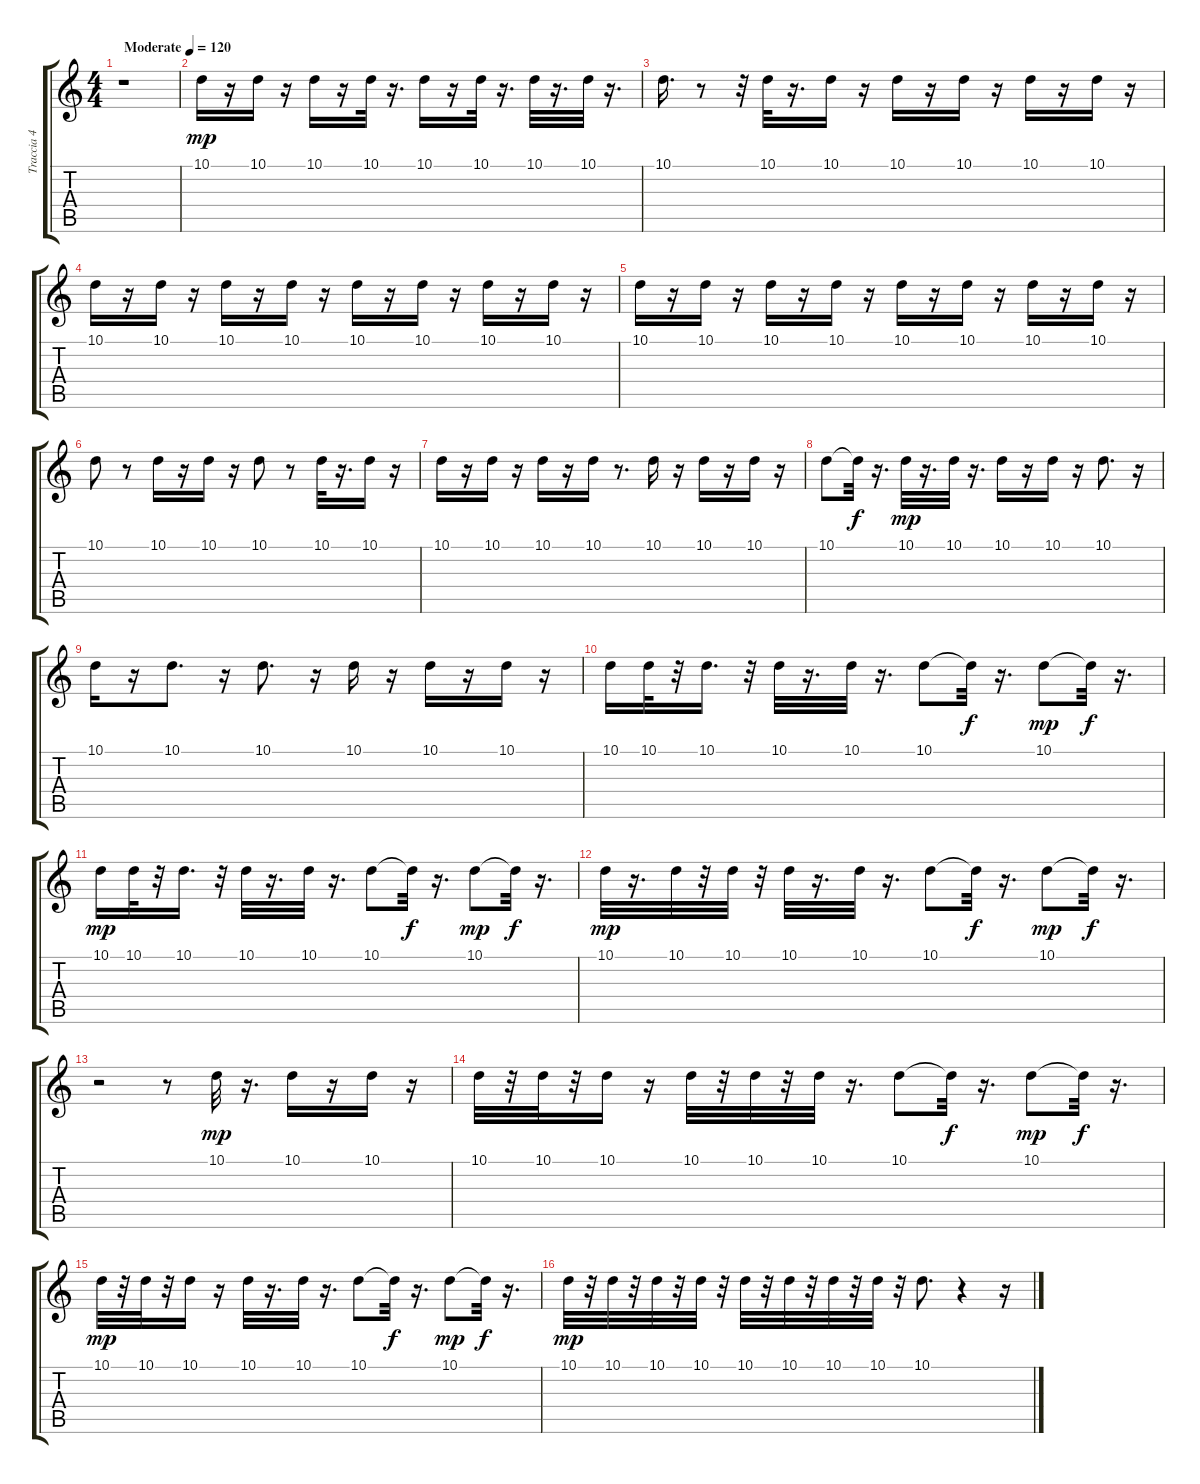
\track ("Traccia 4" "Traccia 4") {instrument brightacousticpiano}
\staff {score tabs}
\tuning (E4 B3 G3 D3 A2 E2) {hide}
\ts (4 4)
\tempo (120 "Moderate")
\clef g2
\ks c
r.1{dy mp instrument brightacousticpiano} |
10.1.16 r.16 10.1.16 r.16 10.1.16 r.16 10.1.32 r.16{d} 10.1.16 r.16 10.1.32 r.16{d} 10.1.32 r.16{d} 10.1.32 r.16{d} |
10.1.16{d} r.8 r.32 10.1.32 r.16{d} 10.1.16 r.16 10.1.16 r.16 10.1.16 r.16 10.1.16 r.16 10.1.16 r.16 |
10.1.16 r.16 10.1.16 r.16 10.1.16 r.16 10.1.16 r.16 10.1.16 r.16 10.1.16 r.16 10.1.16 r.16 10.1.16 r.16 |
10.1.16 r.16 10.1.16 r.16 10.1.16 r.16 10.1.16 r.16 10.1.16 r.16 10.1.16 r.16 10.1.16 r.16 10.1.16 r.16 |
10.1.8 r.8 10.1.16 r.16 10.1.16 r.16 10.1.8 r.8 10.1.32 r.16{d} 10.1.16 r.16 |
10.1.16 r.16 10.1.16 r.16 10.1.16 r.16 10.1.16 r.8{d} 10.1.16 r.16 10.1.16 r.16 10.1.16 r.16 |
10.1.8 10.1{t}.32{dy f} r.16{d} 10.1.32{dy mp} r.16{d} 10.1.32 r.16{d} 10.1.16 r.16 10.1.16 r.16 10.1.8{d} r.16 |
10.1.16 r.16 10.1.8{d} r.16 10.1.8{d} r.16 10.1.16 r.16 10.1.16 r.16 10.1.16 r.16 |
10.1.16 10.1.32 r.32 10.1.16{d} r.32 10.1.32 r.16{d} 10.1.32 r.16{d} 10.1.8 10.1{t}.32{dy f} r.16{d} 10.1.8{dy mp} 10.1{t}.32{dy f} r.16{d} |
10.1.16{dy mp} 10.1.32 r.32 10.1.16{d} r.32 10.1.32 r.16{d} 10.1.32 r.16{d} 10.1.8 10.1{t}.32{dy f} r.16{d} 10.1.8{dy mp} 10.1{t}.32{dy f} r.16{d} |
10.1.32{dy mp} r.16{d} 10.1.32 r.32 10.1.32 r.32 10.1.32 r.16{d} 10.1.32 r.16{d} 10.1.8 10.1{t}.32{dy f} r.16{d} 10.1.8{dy mp} 10.1{t}.32{dy f} r.16{d} |
r.2 r.8 10.1.32{dy mp} r.16{d} 10.1.16 r.16 10.1.16 r.16 |
10.1.32 r.32 10.1.32 r.32 10.1.16 r.16 10.1.32 r.32 10.1.32 r.32 10.1.32 r.16{d} 10.1.8 10.1{t}.32{dy f} r.16{d} 10.1.8{dy mp} 10.1{t}.32{dy f} r.16{d} |
10.1.32{dy mp} r.32 10.1.32 r.32 10.1.16 r.16 10.1.32 r.16{d} 10.1.32 r.16{d} 10.1.8 10.1{t}.32{dy f} r.16{d} 10.1.8{dy mp} 10.1{t}.32{dy f} r.16{d} |
10.1.32{dy mp} r.32 10.1.32 r.32 10.1.32 r.32 10.1.32 r.32 10.1.32 r.32 10.1.32 r.32 10.1.32 r.32 10.1.32 r.32 10.1.8{d} r.4 r.16
